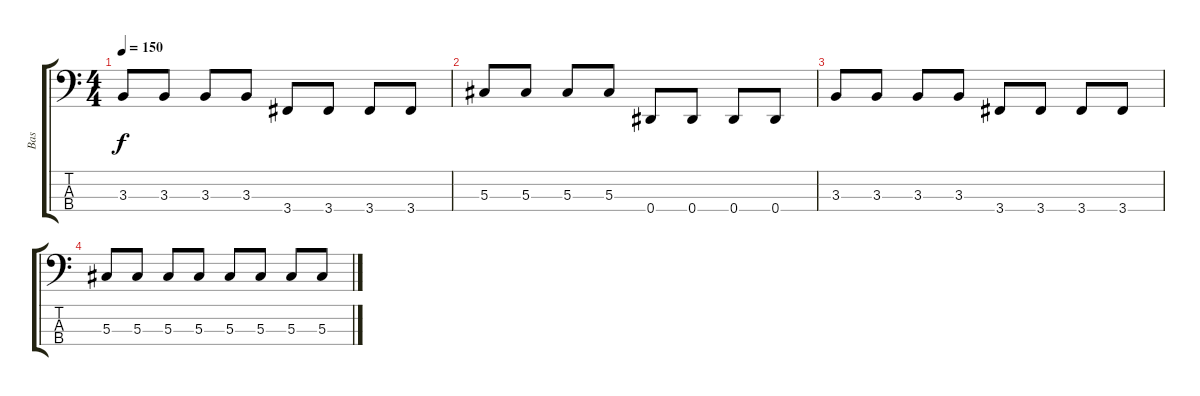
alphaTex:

\track ("Bas" "Bas") {instrument electricbassfinger}
\staff {score tabs}
\tuning (Gb2 Db2 Ab1 Eb1) {hide}
\ts (4 4)
\tempo 150
\clef f4
\ks c
3.3.8{dy f volume 0} 3.3.8 3.3.8 3.3.8 3.4.8 3.4.8 3.4.8 3.4.8 |
5.3.8 5.3.8 5.3.8 5.3.8 0.4.8 0.4.8 0.4.8 0.4.8 |
3.3.8 3.3.8 3.3.8 3.3.8 3.4.8 3.4.8 3.4.8 3.4.8 |
5.3.8 5.3.8 5.3.8 5.3.8 5.3.8 5.3.8 5.3.8 5.3.8
